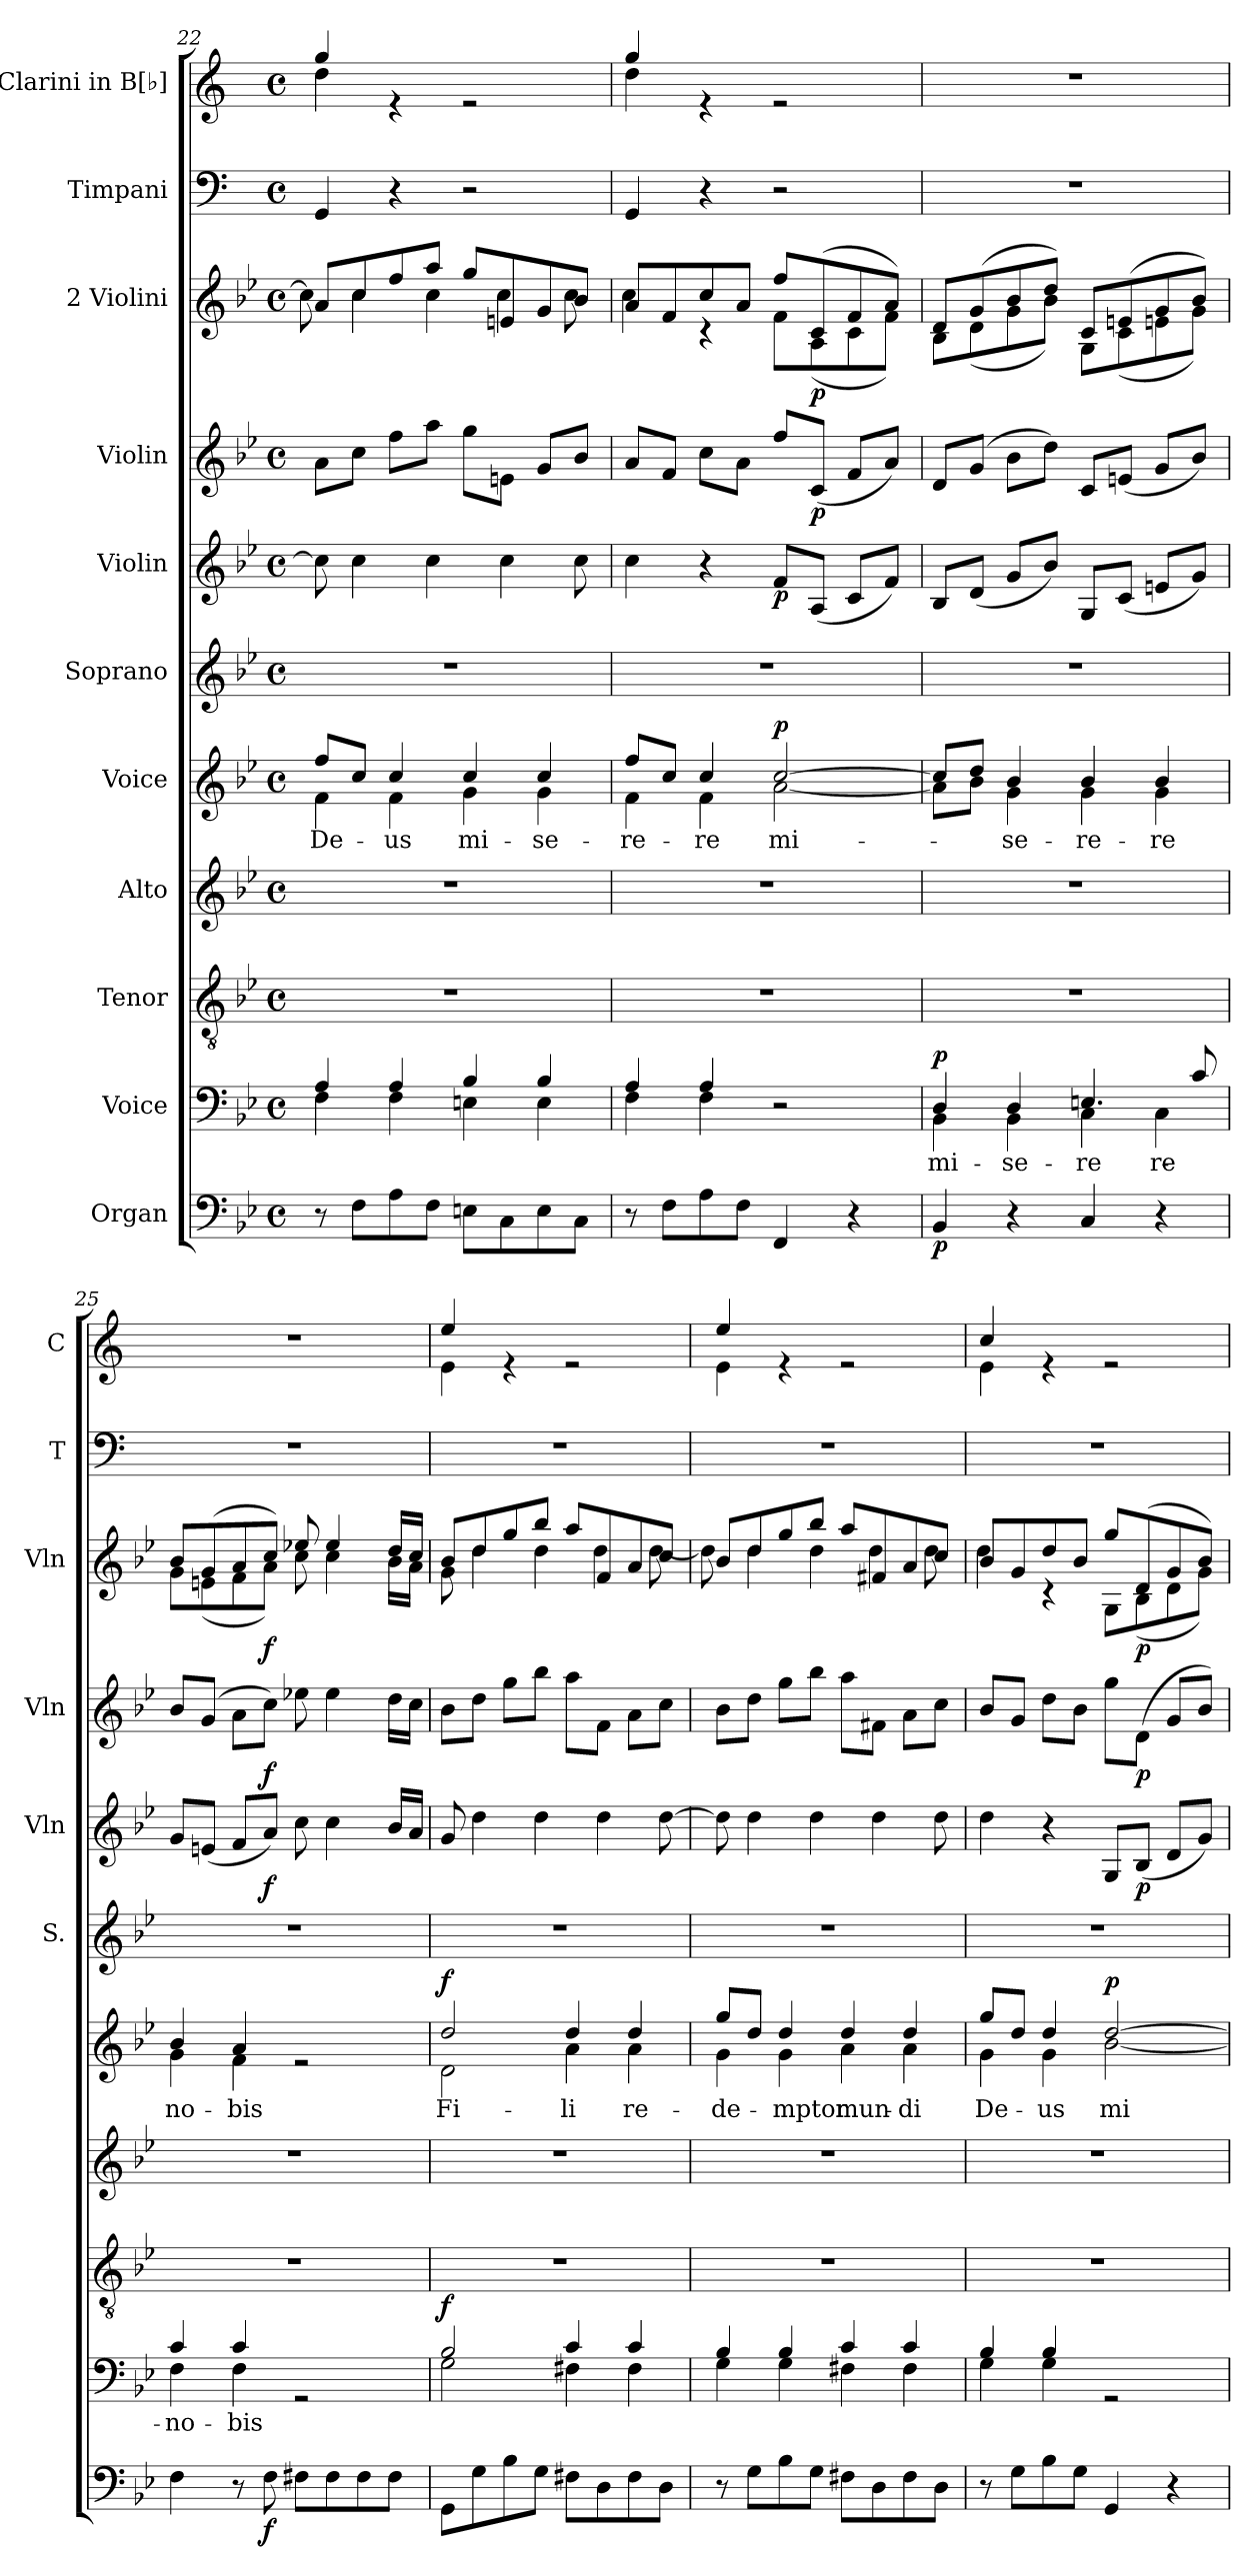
**kern	**dynam	**kern	**text	**dynam	**kern	**kern	**kern	**text	**dynam	**kern	**kern	**dynam	**kern	**dynam	**kern	**dynam	**kern	**kern
*part11	*part11	*part10	*part10	*part10	*part9	*part8	*part7	*part7	*part7	*part6	*part5	*part5	*part4	*part4	*part3	*part3	*part2	*part1
*staff11	*staff11	*staff10	*staff10	*staff10	*staff9	*staff8	*staff7	*staff7	*staff7	*staff6	*staff5	*staff5	*staff4	*staff4	*staff3	*staff3	*staff2	*staff1
*I"Organ	*	*I"Voice	*	*	*I"Tenor	*I"Alto	*I"Voice	*	*	*I"Soprano	*I"Violin	*	*I"Violin	*	*I"2 Violini	*	*I"Timpani	*I"Clarini in B[♭]
*	*	*	*	*	*	*	*	*	*	*I'S.	*I'Vln	*	*I'Vln	*	*I'Vln	*	*I'T	*I'C
*clefF4	*	*clefF4	*	*	*clefGv2	*clefG2	*clefG2	*	*	*clefG2	*clefG2	*	*clefG2	*	*clefG2	*	*clefF4	*clefG2
*	*	*	*	*	*	*	*	*	*	*	*	*	*	*	*	*	*ITrd1c2	*ITrd1c2
*k[b-e-]	*	*k[b-e-]	*	*	*k[b-e-]	*k[b-e-]	*k[b-e-]	*	*	*k[b-e-]	*k[b-e-]	*	*k[b-e-]	*	*k[b-e-]	*	*k[b-e-]	*k[b-e-]
*M4/4	*	*M4/4	*	*	*M4/4	*M4/4	*M4/4	*	*	*M4/4	*M4/4	*	*M4/4	*	*M4/4	*	*M4/4	*M4/4
*met(c)	*	*met(c)	*	*	*met(c)	*met(c)	*met(c)	*	*	*met(c)	*met(c)	*	*met(c)	*	*met(c)	*	*met(c)	*met(c)
=22	=22	=22	=22	=22	=22	=22	=22	=22	=22	=22	=22	=22	=22	=22	=22	=22	=22	=22
*	*	*^	*	*	*	*	*^	*	*	*	*	*	*	*	*	*	*	*
!	!	!	!	!	!	!	!	!	!	!LO:LY:b	!	!	!	!	!	!	!	!	!	!
*	*	*	*	*	*	*	*	*	*	*	*	*	*	*	*	*	*^	*	*	*^
8r	.	4A/	4F\	.	.	1r	1r	8ff/L	4f\	De-	.	1r	8cc\]	.	8a\L	.	8a/L	8cc\]	.	4FF/	4ff/	4cc\
8F\L	.	.	.	.	.	.	.	8cc/J	.	.	.	.	4cc\	.	8cc\J	.	8cc/	4cc\	.	.	.	.
!	!	!	!	!	!	!	!	!	!	!LO:LY:b	!	!	!	!	!	!	!	!	!	!	!	!
8A\	.	4A/	4F\	.	.	.	.	4cc/	4f\	-us	.	.	.	.	8ff\L	.	8ff/	.	.	4r	4re	2.ryy
8F\J	.	.	.	.	.	.	.	.	.	.	.	.	4cc\	.	8aa\J	.	8aa/J	4cc\	.	.	.	.
!	!	!	!	!	!	!	!	!	!	!LO:LY:b	!	!	!	!	!	!	!	!	!	!	!	!
8En\L	.	4B-/	4En\	.	.	.	.	4cc/	4g\	mi-	.	.	.	.	8gg\L	.	8gg/L	.	.	2r	2re	.
8C\	.	.	.	.	.	.	.	.	.	.	.	.	4cc\	.	8en\J	.	8en/	4cc\	.	.	.	.
!	!	!	!	!	!	!	!	!	!	!LO:LY:b	!	!	!	!	!	!	!	!	!	!	!	!
8E\	.	4B-/	4E\	.	.	.	.	4cc/	4g\	-se-	.	.	.	.	8g/L	.	8g/	.	.	.	.	.
8C\J	.	.	.	.	.	.	.	.	.	.	.	.	8cc\	.	8b-/J	.	8b-/J	8cc\	.	.	.	.
=23	=23	=23	=23	=23	=23	=23	=23	=23	=23	=23	=23	=23	=23	=23	=23	=23	=23	=23	=23	=23	=23	=23
!	!	!	!	!	!	!	!	!	!	!LO:LY:b	!	!	!	!	!	!	!	!	!	!	!	!
8r	.	4A/	4F\	.	.	1r	1r	8ff/L	4f\	-re-	.	1r	4cc\	.	8a/L	.	8a/L	4cc\	.	4FF/	4ff/	4cc\
8F\L	.	.	.	.	.	.	.	8cc/J	.	.	.	.	.	.	8f/J	.	8f/	.	.	.	.	.
!	!	!	!	!	!	!	!	!	!	!LO:LY:b	!	!	!	!	!	!	!	!	!	!	!	!
8A\	.	4A/	4F\	.	.	.	.	4cc/	4f\	-re	.	.	4r	.	8cc\L	.	8cc/	4r	.	4r	4re	2.ryy
8F\J	.	.	.	.	.	.	.	.	.	.	.	.	.	.	8a\J	.	8a/J	.	.	.	.	.
!	!	!	!	!	!	!	!	!	!	!LO:LY:b	!LO:DY:b	!	!	!LO:DY:b	!	!	!	!	!	!	!	!
4FF/	.	2r	2ryy	.	.	.	.	[2cc/	[2a\	mi-	p	.	8f/L	p	8ff/L	.	8ff/L	8f\L	.	2r	2re	.
!	!	!	!	!	!	!	!	!	!	!	!	!	!	!	!	!LO:DY:b	!	!	!LO:DY:b	!	!	!
.	.	.	.	.	.	.	.	.	.	.	.	.	(8A/J	.	(8c/J	p	(8c/	(8A\	p	.	.	.
4r	.	.	.	.	.	.	.	.	.	.	.	.	8c/L	.	8f/L	.	8f/	8c\	.	.	.	.
.	.	.	.	.	.	.	.	.	.	.	.	.	8f/J)	.	8a/J)	.	8a/J)	8f\J)	.	.	.	.
*	*	*	*	*	*	*	*	*	*	*	*	*	*	*	*	*	*	*	*	*	*v	*v
!!LO:LB:g=z
=24	=24	=24	=24	=24	=24	=24	=24	=24	=24	=24	=24	=24	=24	=24	=24	=24	=24	=24	=24	=24	=24
!	!LO:DY:b	!	!	!LO:LY:b	!LO:DY:b	!	!	!	!	!	!	!	!	!	!	!	!	!	!	!	!
4BB-/	p	4D/	4BB-\	mi-	p	1r	1r	8cc/L]	8a\L]	.	.	1r	8B-/L	.	8d/L	.	8d/L	8B-\L	.	1r	1r
.	.	.	.	.	.	.	.	8dd/J	8b-\J	.	.	.	(8d/J	.	(8g/J	.	(8g/	(8d\	.	.	.
!	!	!	!	!LO:LY:b	!	!	!	!	!	!LO:LY:b	!	!	!	!	!	!	!	!	!	!	!
4r	.	4D/	4BB-\	-se-	.	.	.	4b-/	4g\	-se-	.	.	8g/L	.	8b-\L	.	8b-/	8g\	.	.	.
.	.	.	.	.	.	.	.	.	.	.	.	.	8b-/J)	.	8dd\J)	.	8dd/J)	8b-\J)	.	.	.
!	!	!	!	!LO:LY:b	!	!	!	!	!	!LO:LY:b	!	!	!	!	!	!	!	!	!	!	!
4C/	.	4.En/	4C\	-re-	.	.	.	4b-/	4g\	-re-	.	.	8G/L	.	8c/L	.	8c/L	8G\L	.	.	.
.	.	.	.	.	.	.	.	.	.	.	.	.	(8c/J	.	(8en/J	.	(8en/	(8c\	.	.	.
!	!	!	!	!LO:LY:b	!	!	!	!	!	!LO:LY:b	!	!	!	!	!	!	!	!	!	!	!
4r	.	.	4C\	-re	.	.	.	4b-/	4g\	-re	.	.	8en/L	.	8g/L	.	8g/	8en\	.	.	.
.	.	8c/	.	.	.	.	.	.	.	.	.	.	8g/J)	.	8b-/J)	.	8b-/J)	8g\J)	.	.	.
=25	=25	=25	=25	=25	=25	=25	=25	=25	=25	=25	=25	=25	=25	=25	=25	=25	=25	=25	=25	=25	=25
!	!	!	!	!LO:LY:b	!	!	!	!	!	!LO:LY:b	!	!	!	!	!	!	!	!	!	!	!
4F\	.	4c/	4F\	no-	.	1r	1r	4b-/	4g\	no-	.	1r	8g/L	.	8b-/L	.	8b-/L	8g\L	.	1r	1r
.	.	.	.	.	.	.	.	.	.	.	.	.	(8en/J	.	(8g/J	.	(8g/	(8en\	.	.	.
!	!	!	!	!LO:LY:b	!	!	!	!	!	!LO:LY:b	!	!	!	!	!	!	!	!	!	!	!
8r	.	4c/	4F\	-bis	.	.	.	4a/	4f\	-bis	.	.	8f/L	.	8a\L	.	8a/	8f\	.	.	.
!	!LO:DY:b	!	!	!	!	!	!	!	!	!	!	!	!	!LO:DY:b	!	!LO:DY:b	!	!	!LO:DY:b	!	!
8F\	f	.	.	.	.	.	.	.	.	.	.	.	8a/J)	f	8cc\J)	f	8cc/J)	8a\J)	f	.	.
8F#X\L	.	2rGG	2ryy	.	.	.	.	2re	2ryy	.	.	.	8cc\	.	8ee-X\	.	8ee-X/	8cc\	.	.	.
8F#\	.	.	.	.	.	.	.	.	.	.	.	.	4cc\	.	4ee-\	.	4ee-/	4cc\	.	.	.
8F#\	.	.	.	.	.	.	.	.	.	.	.	.	.	.	.	.	.	.	.	.	.
8F#\J	.	.	.	.	.	.	.	.	.	.	.	.	16b-/LL	.	16dd\LL	.	16dd/LL	16b-\LL	.	.	.
.	.	.	.	.	.	.	.	.	.	.	.	.	16a/JJ	.	16cc\JJ	.	16cc/JJ	16a\JJ	.	.	.
=26	=26	=26	=26	=26	=26	=26	=26	=26	=26	=26	=26	=26	=26	=26	=26	=26	=26	=26	=26	=26	=26
!	!	!	!	!	!LO:DY:b	!	!	!	!	!LO:LY:b	!LO:DY:b	!	!	!	!	!	!	!	!	!	!
*	*	*	*	*	*	*	*	*	*	*	*	*	*	*	*	*	*	*	*	*	*^
8GG\L	.	2B-/	2G\	.	f	1r	1r	2dd/	2d\	Fi-	f	1r	8g/	.	8b-\L	.	8b-/L	8g\	.	1r	4dd/	4d\
8G\	.	.	.	.	.	.	.	.	.	.	.	.	4dd\	.	8dd\J	.	8dd/	4dd\	.	.	.	.
8B-\	.	.	.	.	.	.	.	.	.	.	.	.	.	.	8gg\L	.	8gg/	.	.	.	4re	2.ryy
8G\J	.	.	.	.	.	.	.	.	.	.	.	.	4dd\	.	8bb-\J	.	8bb-/J	4dd\	.	.	.	.
!	!	!	!	!	!	!	!	!	!	!LO:LY:b	!	!	!	!	!	!	!	!	!	!	!	!
8F#X\L	.	4c/	4F#X\	.	.	.	.	4dd/	4a\	-li	.	.	.	.	8aa\L	.	8aa/L	.	.	.	2re	.
8D\	.	.	.	.	.	.	.	.	.	.	.	.	4dd\	.	8f\J	.	8f/	4dd\	.	.	.	.
!	!	!	!	!	!	!	!	!	!	!LO:LY:b	!	!	!	!	!	!	!	!	!	!	!	!
8F#\	.	4c/	4F#\	.	.	.	.	4dd/	4a\	re-	.	.	.	.	8a\L	.	8a/	.	.	.	.	.
8D\J	.	.	.	.	.	.	.	.	.	.	.	.	[8dd\	.	8cc\J	.	8cc/J	[8dd\	.	.	.	.
=27	=27	=27	=27	=27	=27	=27	=27	=27	=27	=27	=27	=27	=27	=27	=27	=27	=27	=27	=27	=27	=27	=27
!	!	!	!	!	!	!	!	!	!	!LO:LY:b	!	!	!	!	!	!	!	!	!	!	!	!
8r	.	4B-/	4G\	.	.	1r	1r	8gg/L	4g\	-de-	.	1r	8dd\]	.	8b-\L	.	8b-/L	8dd\]	.	1r	4dd/	4d\
8G\L	.	.	.	.	.	.	.	8dd/J	.	.	.	.	4dd\	.	8dd\J	.	8dd/	4dd\	.	.	.	.
!	!	!	!	!	!	!	!	!	!	!LO:LY:b	!	!	!	!	!	!	!	!	!	!	!	!
8B-\	.	4B-/	4G\	.	.	.	.	4dd/	4g\	-mptor	.	.	.	.	8gg\L	.	8gg/	.	.	.	4re	2.ryy
8G\J	.	.	.	.	.	.	.	.	.	.	.	.	4dd\	.	8bb-\J	.	8bb-/J	4dd\	.	.	.	.
!	!	!	!	!	!	!	!	!	!	!LO:LY:b	!	!	!	!	!	!	!	!	!	!	!	!
8F#X\L	.	4c/	4F#X\	.	.	.	.	4dd/	4a\	mun-	.	.	.	.	8aa\L	.	8aa/L	.	.	.	2re	.
8D\	.	.	.	.	.	.	.	.	.	.	.	.	4dd\	.	8f#X\J	.	8f#X/	4dd\	.	.	.	.
!	!	!	!	!	!	!	!	!	!	!LO:LY:b	!	!	!	!	!	!	!	!	!	!	!	!
8F#\	.	4c/	4F#\	.	.	.	.	4dd/	4a\	-di	.	.	.	.	8a\L	.	8a/	.	.	.	.	.
8D\J	.	.	.	.	.	.	.	.	.	.	.	.	8dd\	.	8cc\J	.	8cc/J	8dd\	.	.	.	.
!!LO:PB:g=z	!!
=28	=28	=28	=28	=28	=28	=28	=28	=28	=28	=28	=28	=28	=28	=28	=28	=28	=28	=28	=28	=28	=28	=28
!	!	!	!	!	!	!	!	!	!	!LO:LY:b	!	!	!	!	!	!	!	!	!	!	!	!
8r	.	4B-/	4G\	.	.	1r	1r	8gg/L	4g\	De-	.	1r	4dd\	.	8b-/L	.	8b-/L	4dd\	.	1r	4b-/	4d\
8G\L	.	.	.	.	.	.	.	8dd/J	.	.	.	.	.	.	8g/J	.	8g/	.	.	.	.	.
!	!	!	!	!	!	!	!	!	!	!LO:LY:b	!	!	!	!	!	!	!	!	!	!	!	!
8B-\	.	4B-/	4G\	.	.	.	.	4dd/	4g\	-us	.	.	4r	.	8dd\L	.	8dd/	4r	.	.	4re	2.ryy
8G\J	.	.	.	.	.	.	.	.	.	.	.	.	.	.	8b-\J	.	8b-/J	.	.	.	.	.
!	!	!	!	!	!	!	!	!	!	!LO:LY:b	!LO:DY:b	!	!	!	!	!	!	!	!	!	!	!
4GG/	.	2rGG	2ryy	.	.	.	.	[2dd/	[2b-\	mi-	p	.	8G/L	.	8gg\L	.	8gg/L	8G\L	.	.	2re	.
!	!	!	!	!	!	!	!	!	!	!	!	!	!	!LO:DY:b	!	!LO:DY:b	!	!	!LO:DY:b	!	!	!
.	.	.	.	.	.	.	.	.	.	.	.	.	(8B-/J	p	(8d\J	p	(8d/	(8B-\	p	.	.	.
4r	.	.	.	.	.	.	.	.	.	.	.	.	8d/L	.	8g/L	.	8g/	8d\	.	.	.	.
.	.	.	.	.	.	.	.	.	.	.	.	.	8g/J)	.	8b-/J)	.	8b-/J)	8g\J)	.	.	.	.
*	*	*v	*v	*	*	*	*	*v	*v	*	*	*	*	*	*	*	*v	*v	*	*	*v	*v
=	=	=	=	=	=	=	=	=	=	=	=	=	=	=	=	=	=	=
*-	*-	*-	*-	*-	*-	*-	*-	*-	*-	*-	*-	*-	*-	*-	*-	*-	*-	*-
